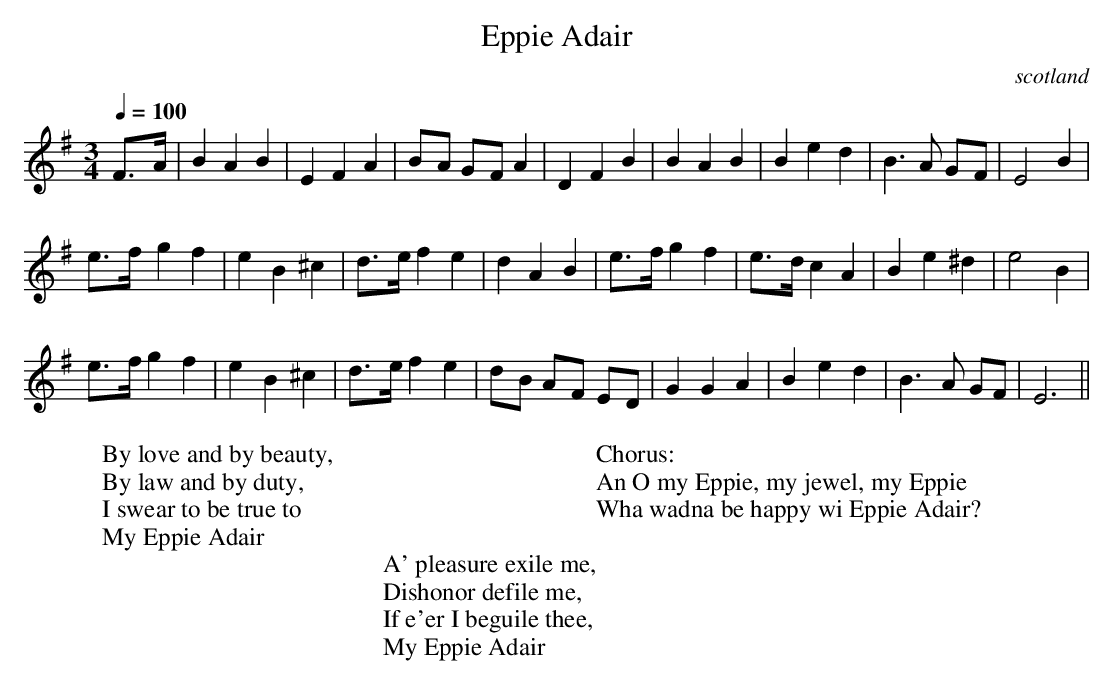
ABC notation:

X:1
T:Eppie Adair
O:scotland
M:3/4
L:1/8
Q:1/4=100
W:By love and by beauty,
W:By law and by duty,
W:I swear to be true to
W:My Eppie Adair
W:
W:  Chorus:
W:  An O my Eppie, my jewel, my Eppie
W:  Wha wadna be happy wi Eppie Adair?
W:
W:A' pleasure exile me,
W:Dishonor defile me,
W:If e'er I beguile thee,
W:My Eppie Adair
K:G
F3/2-A/ |B2 A2 B2|E2 F2 A2|B-A G-F A2|D2 F2 B2|\
B2 A2 B2|B2 e2 d2|B3A G-F|E4 B2|
e3/2-f/- g2 f2|e2 B2 ^c2|d3/2-e/ f2 e2|d2 A2 B2|\
e3/2-f/ g2 f2|e3/2-d/ c2 A2|B2 e2 ^d2|e4 B2|
e3/2-f/ g2 f2|e2 B2 ^c2|d3/2-e/ f2 e2|d-B A-F E-D|\
G2 G2 A2|B2 e2 d2|B3-A GF|E6||
